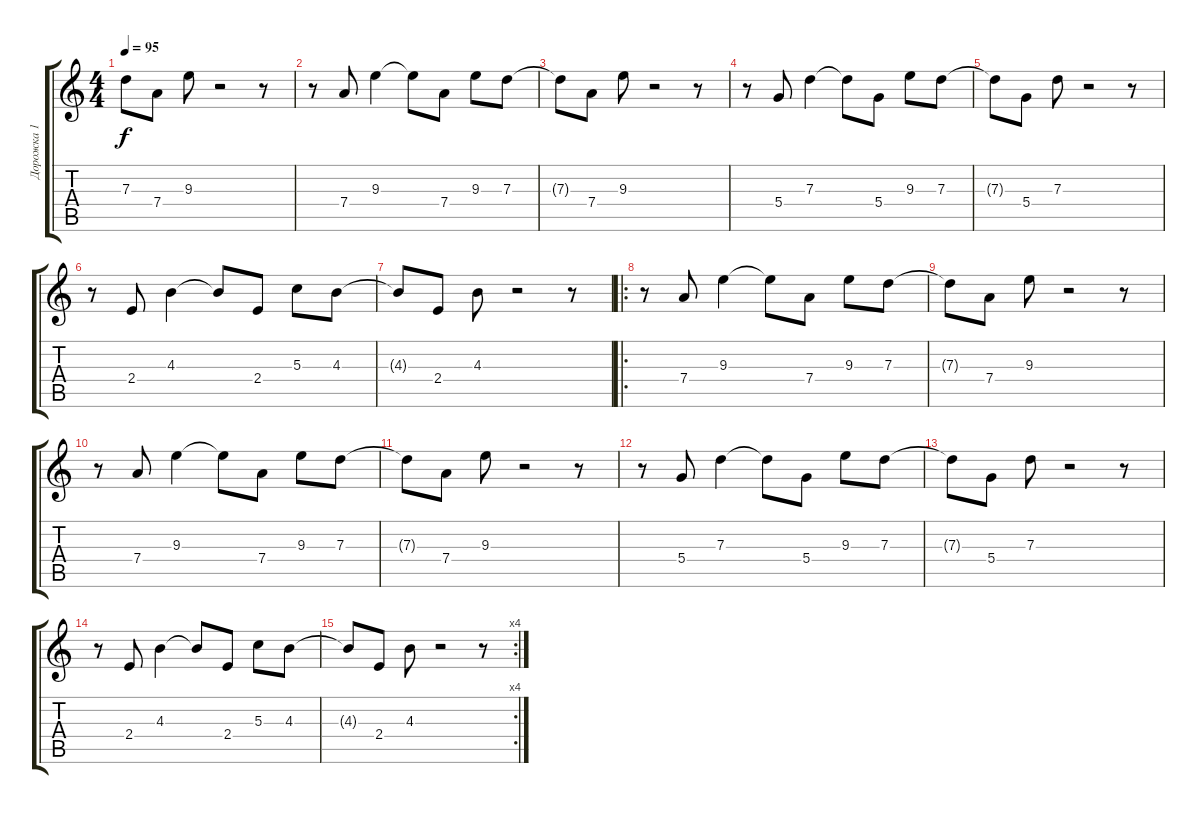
\track ("Дорожка 1" "Дорожка 1") {instrument overdrivenguitar}
\staff {score tabs}
\tuning (E4 B3 G3 D3 A2 E2) {hide}
\ts (4 4)
\tempo 95
\clef g2
\ks c
7.3{t}.8{dy f} 7.4.8 9.3.8 r.2 r.8 |
r.8{instrument acousticguitarsteel} 7.4.8 9.3.4 9.3{t}.8 7.4.8 9.3.8 7.3.8 |
7.3{t}.8 7.4.8 9.3.8 r.2 r.8 |
r.8{instrument acousticguitarsteel} 5.4.8 7.3.4 7.3{t}.8 5.4.8 9.3.8 7.3.8 |
7.3{t}.8 5.4.8 7.3.8 r.2 r.8 |
r.8{instrument acousticguitarsteel} 2.4.8 4.3.4 4.3{t}.8 2.4.8 5.3.8 4.3.8 |
4.3{t}.8 2.4.8 4.3.8 r.2 r.8 |
\ro
r.8{instrument acousticguitarsteel} 7.4.8 9.3.4 9.3{t}.8 7.4.8 9.3.8 7.3.8 |
7.3{t}.8 7.4.8 9.3.8 r.2 r.8 |
r.8{instrument acousticguitarsteel} 7.4.8 9.3.4 9.3{t}.8 7.4.8 9.3.8 7.3.8 |
7.3{t}.8 7.4.8 9.3.8 r.2 r.8 |
r.8{instrument acousticguitarsteel} 5.4.8 7.3.4 7.3{t}.8 5.4.8 9.3.8 7.3.8 |
7.3{t}.8 5.4.8 7.3.8 r.2 r.8 |
r.8{instrument acousticguitarsteel} 2.4.8 4.3.4 4.3{t}.8 2.4.8 5.3.8 4.3.8 |
\rc 4
4.3{t}.8 2.4.8 4.3.8 r.2 r.8
